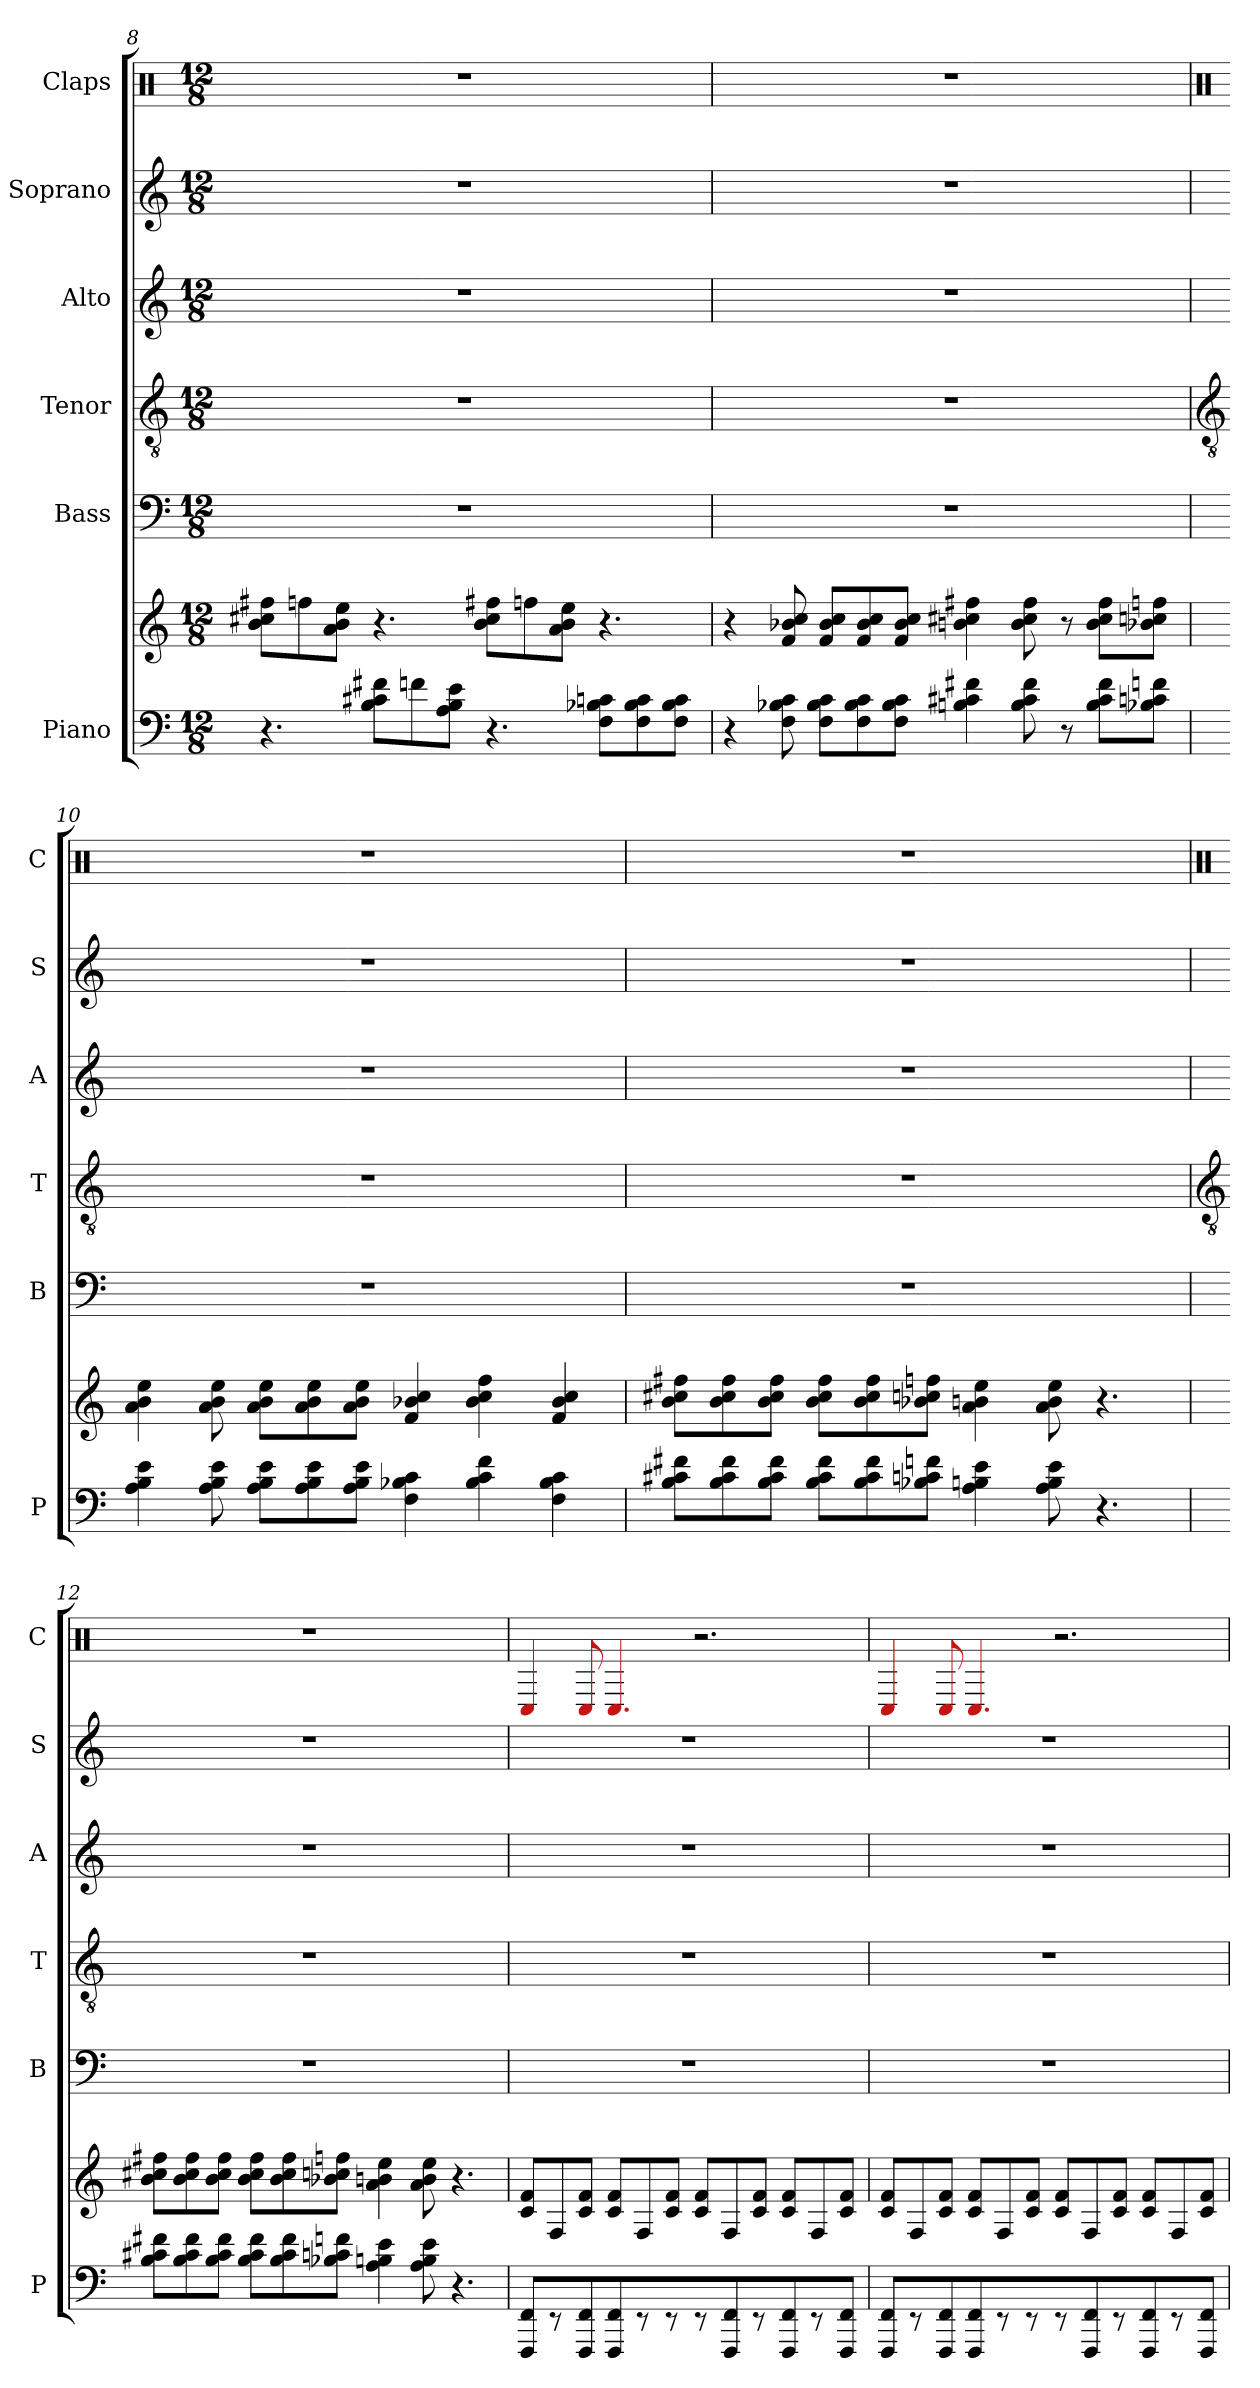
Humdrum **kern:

**kern	**kern	**kern	**kern	**kern	**kern	**kern
*part6	*part6	*part5	*part4	*part3	*part2	*part1
*staff7	*staff6	*staff5	*staff4	*staff3	*staff2	*staff1
*I"Piano	*	*I"Bass	*I"Tenor	*I"Alto	*I"Soprano	*I"Claps
*I'P	*	*I'B	*I'T	*I'A	*I'S	*I'C
!!LO:LB:g=z
*clefF4	*clefG2	*clefF4	*clefGv2	*clefG2	*clefG2	*clefX
*	*	*	*	*	*	*ITrd14c24
*k[]	*k[]	*k[]	*k[]	*k[]	*k[]	*k[]
*C:	*C:	*C:	*C:	*C:	*C:	*C:
*M12/8	*M12/8	*M12/8	*M12/8	*M12/8	*M12/8	*M12/8
=8	=8	=8	=8	=8	=8	=8
!	!	!LO:N:vis=1	!LO:N:vis=1	!LO:N:vis=1	!LO:N:vis=1	!LO:N:vis=1
4.r	8b 8cc#X 8ff#XL	1.r	1.r	1.r	1.r	1.r
.	8ffn	.	.	.	.	.
.	8a 8b 8eeJ	.	.	.	.	.
8B 8c#X 8f#XL	4.r	.	.	.	.	.
8fn	.	.	.	.	.	.
8A 8B 8eJ	.	.	.	.	.	.
4.r	8b 8cc# 8ff#XL	.	.	.	.	.
.	8ffn	.	.	.	.	.
.	8a 8b 8eeJ	.	.	.	.	.
8F 8B-X 8cnL	4.r	.	.	.	.	.
8F 8B- 8c	.	.	.	.	.	.
8F 8B- 8cJ	.	.	.	.	.	.
=9	=9	=9	=9	=9	=9	=9
!	!	!LO:N:vis=1	!LO:N:vis=1	!LO:N:vis=1	!LO:N:vis=1	!LO:N:vis=1
4r	4r	1.r	1.r	1.r	1.r	1.r
8F 8B-X 8c	8f 8b-X 8cc	.	.	.	.	.
8F 8B- 8cL	8f 8b- 8ccL	.	.	.	.	.
8F 8B- 8c	8f 8b- 8cc	.	.	.	.	.
8F 8B- 8cJ	8f 8b- 8ccJ	.	.	.	.	.
4Bn 4c#X 4f#X	4bn 4cc#X 4ff#X	.	.	.	.	.
8B 8c# 8f#	8b 8cc# 8ff#	.	.	.	.	.
8r	8r	.	.	.	.	.
8B 8c# 8f#L	8b 8cc# 8ff#L	.	.	.	.	.
8B-X 8cn 8fnJ	8b-X 8ccn 8ffnJ	.	.	.	.	.
!!LO:LB:g=z
=10	=10	=10	=10	=10	=10	=10
*	*	*	*clefGv2	*	*	*clefX
!	!	!LO:N:vis=1	!LO:N:vis=1	!LO:N:vis=1	!LO:N:vis=1	!LO:N:vis=1
4A 4B 4e	4a 4b 4ee	1.r	1.r	1.r	1.r	1.r
8A 8B 8e	8a 8b 8ee	.	.	.	.	.
8A 8B 8eL	8a 8b 8eeL	.	.	.	.	.
8A 8B 8e	8a 8b 8ee	.	.	.	.	.
8A 8B 8eJ	8a 8b 8eeJ	.	.	.	.	.
4F 4B-X 4c	4f 4b-X 4cc	.	.	.	.	.
4B- 4c 4f	4b- 4cc 4ff	.	.	.	.	.
4F 4B- 4c	4f 4b- 4cc	.	.	.	.	.
=11	=11	=11	=11	=11	=11	=11
!	!	!LO:N:vis=1	!LO:N:vis=1	!LO:N:vis=1	!LO:N:vis=1	!LO:N:vis=1
8B 8c#X 8f#XL	8b 8cc#X 8ff#XL	1.r	1.r	1.r	1.r	1.r
8B 8c# 8f#	8b 8cc# 8ff#	.	.	.	.	.
8B 8c# 8f#J	8b 8cc# 8ff#J	.	.	.	.	.
8B 8c# 8f#L	8b 8cc# 8ff#L	.	.	.	.	.
8B 8c# 8f#	8b 8cc# 8ff#	.	.	.	.	.
8B-X 8cn 8fnJ	8b-X 8ccn 8ffnJ	.	.	.	.	.
4A 4Bn 4e	4a 4bn 4ee	.	.	.	.	.
8A 8B 8e	8a 8b 8ee	.	.	.	.	.
4.r	4.r	.	.	.	.	.
!!LO:LB:g=z
=12	=12	=12	=12	=12	=12	=12
*	*	*	*clefGv2	*	*	*clefX
!	!	!LO:N:vis=1	!LO:N:vis=1	!LO:N:vis=1	!LO:N:vis=1	!LO:N:vis=1
8B 8c#X 8f#XL	8b 8cc#X 8ff#XL	1.r	1.r	1.r	1.r	1.r
8B 8c# 8f#	8b 8cc# 8ff#	.	.	.	.	.
8B 8c# 8f#J	8b 8cc# 8ff#J	.	.	.	.	.
8B 8c# 8f#L	8b 8cc# 8ff#L	.	.	.	.	.
8B 8c# 8f#	8b 8cc# 8ff#	.	.	.	.	.
8B-X 8cn 8fnJ	8b-X 8ccn 8ffnJ	.	.	.	.	.
4A 4Bn 4e	4a 4bn 4ee	.	.	.	.	.
8A 8B 8e	8a 8b 8ee	.	.	.	.	.
4.r	4.r	.	.	.	.	.
=13	=13	=13	=13	=13	=13	=13
!	!	!LO:N:vis=1	!LO:N:vis=1	!LO:N:vis=1	!LO:N:vis=1	!
8FFF 8FF	8c 8fL	1.r	1.r	1.r	1.r	4C
8r	8F	.	.	.	.	.
8FFF 8FF	8c 8fJ	.	.	.	.	8C
8FFF 8FF	8c 8fL	.	.	.	.	4.C
8r	8F	.	.	.	.	.
8r	8c 8fJ	.	.	.	.	.
8r	8c 8fL	.	.	.	.	2.r
8FFF 8FF	8F	.	.	.	.	.
8r	8c 8fJ	.	.	.	.	.
8FFF 8FF	8c 8fL	.	.	.	.	.
8r	8F	.	.	.	.	.
8FFF 8FFJ	8c 8fJ	.	.	.	.	.
=14	=14	=14	=14	=14	=14	=14
!	!	!LO:N:vis=1	!LO:N:vis=1	!LO:N:vis=1	!LO:N:vis=1	!
8FFF 8FF	8c 8fL	1.r	1.r	1.r	1.r	4C
8r	8F	.	.	.	.	.
8FFF 8FF	8c 8fJ	.	.	.	.	8C
8FFF 8FF	8c 8fL	.	.	.	.	4.C
8r	8F	.	.	.	.	.
8r	8c 8fJ	.	.	.	.	.
8r	8c 8fL	.	.	.	.	2.r
8FFF 8FF	8F	.	.	.	.	.
8r	8c 8fJ	.	.	.	.	.
8FFF 8FF	8c 8fL	.	.	.	.	.
8r	8F	.	.	.	.	.
8FFF 8FFJ	8c 8fJ	.	.	.	.	.
=	=	=	=	=	=	=
*-	*-	*-	*-	*-	*-	*-
